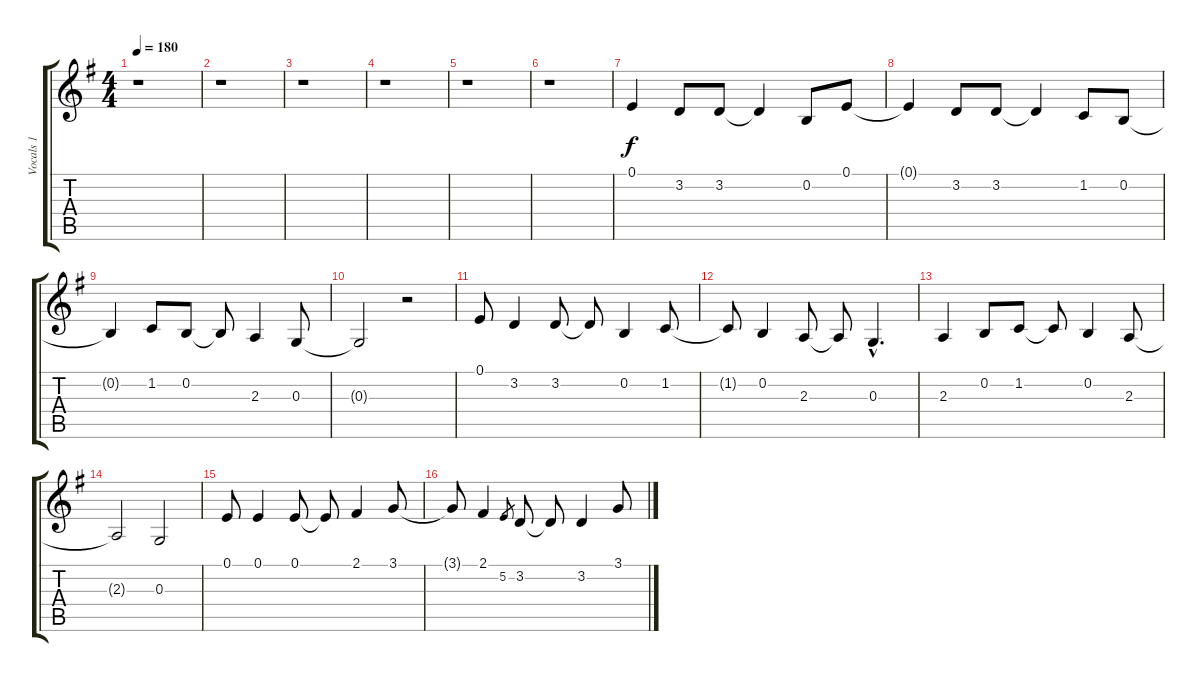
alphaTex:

\track ("Vocals 1" "Vocals 1") {instrument englishhorn}
\staff {score tabs}
\tuning (E4 B3 G3 D3 A2 E2) {hide}
\ts (4 4)
\tempo 180
\clef g2
\ks g
r.1{dy f} |
r.1 |
r.1 |
r.1 |
r.1 |
r.1 |
0.1.4 3.2.8 3.2.8 3.2{t}.4 0.2.8 0.1.8 |
0.1{t}.4 3.2.8 3.2.8 3.2{t}.4 1.2.8 0.2.8 |
0.2{t}.4 1.2.8 0.2.8 0.2{t}.8 2.3.4 0.3.8 |
0.3{t}.2 r.2 |
0.1.8 3.2.4 3.2.8 3.2{t}.8 0.2.4 1.2.8 |
1.2{t}.8 0.2.4 2.3.8 2.3{t}.8 0.3{hac}.4{d} |
2.3.4 0.2.8 1.2.8 1.2{t}.8 0.2.4 2.3.8 |
2.3{t}.2 0.3.2 |
0.1.8 0.1.4 0.1.8 0.1{t}.8 2.1.4 3.1.8 |
3.1{t}.8 2.1.4 5.2.8{gr} 3.2.8 3.2{t}.8 3.2.4 3.1.8
